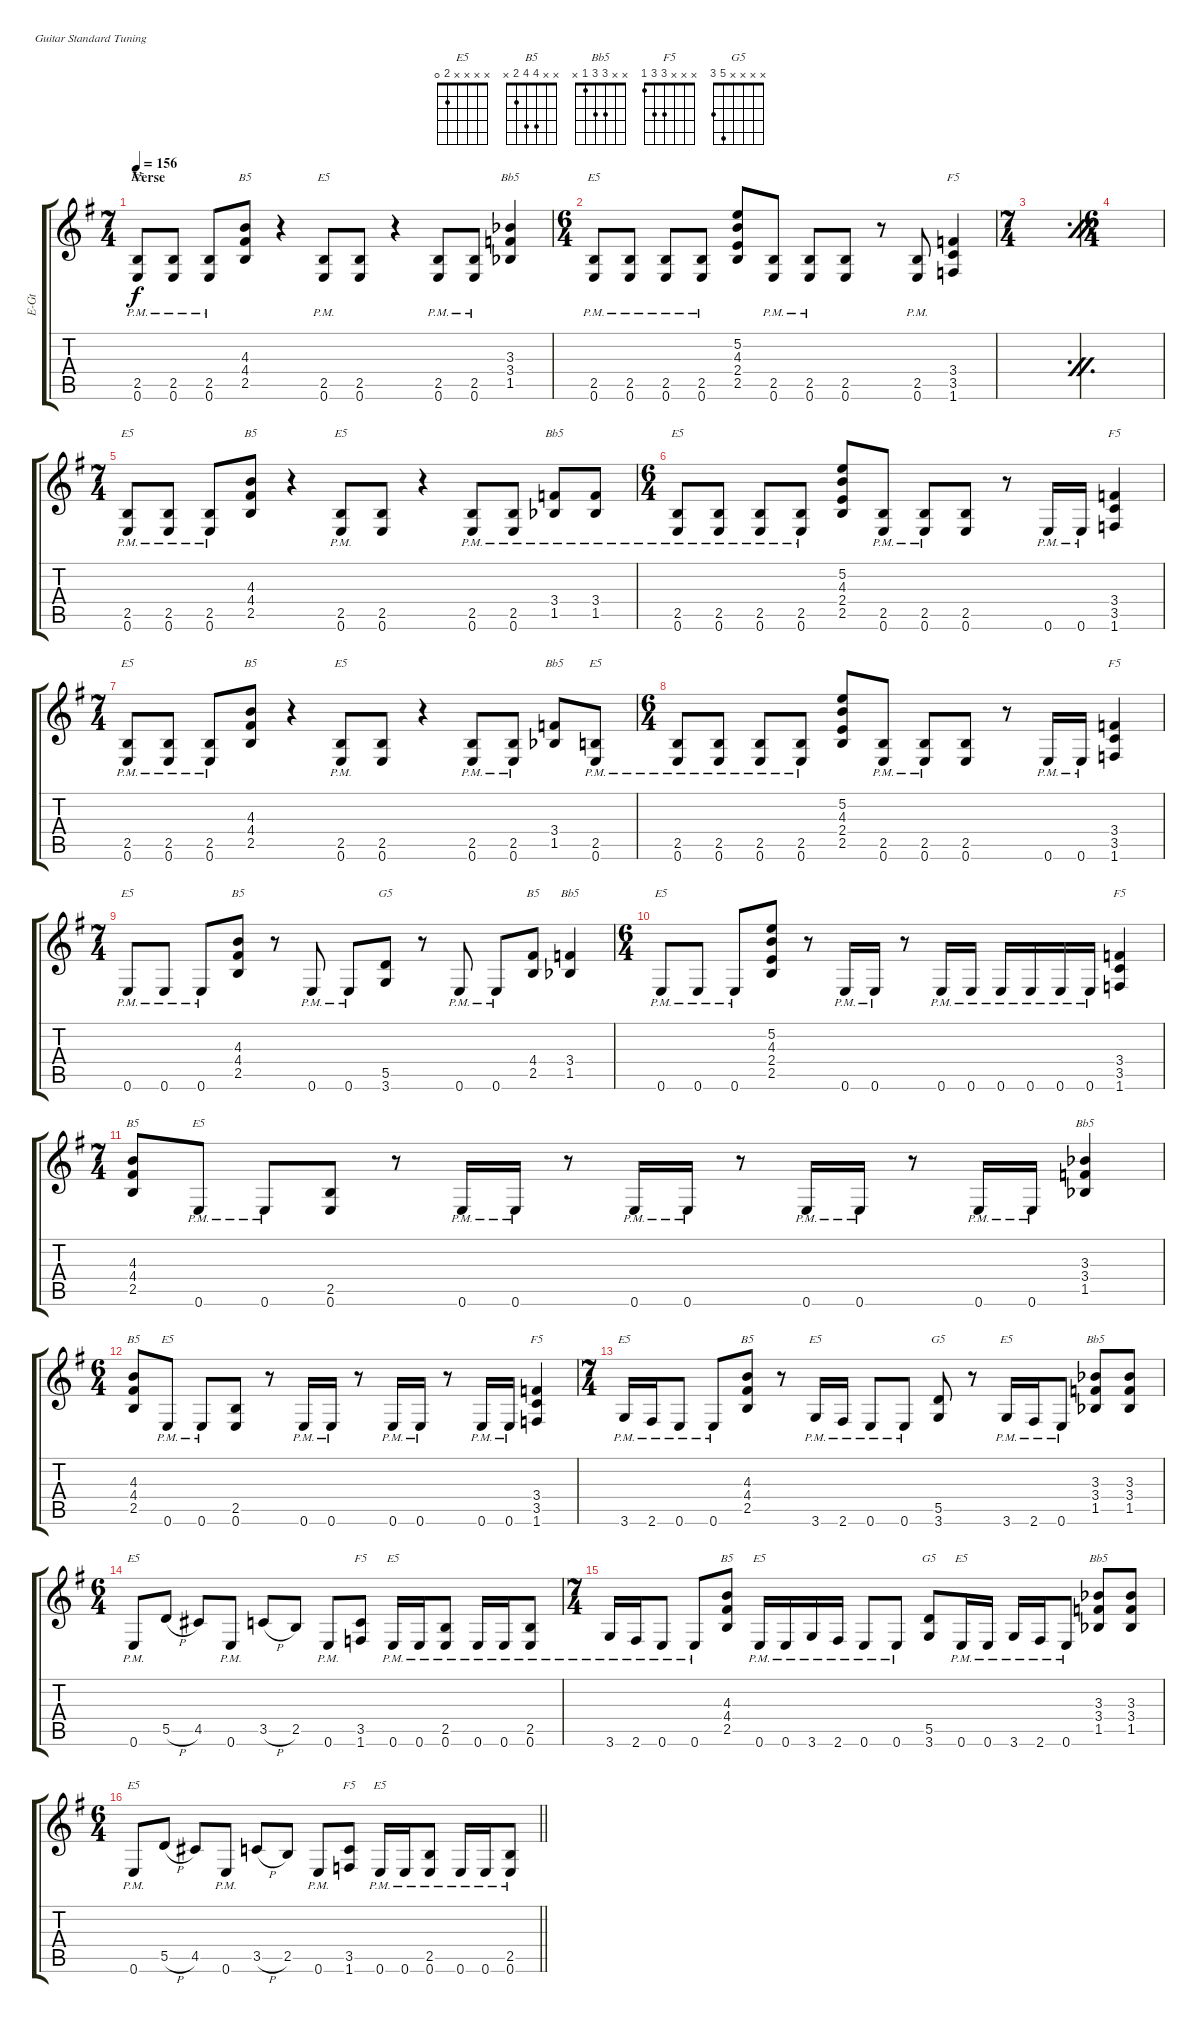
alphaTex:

\defaultSystemsLayout 4
\bracketExtendMode groupsimilarinstruments
\otherSystemsTrackNameOrientation horizontal
\track ("Rhythm Guitar I" "E-Gt") {multiBarRest instrument distortionguitar}
\staff {score tabs}
\tuning (E4 B3 G3 D3 A2 E2)
\chord ("E5" x x x x 2 0) {showfingering false}
\chord ("B5" x x 4 4 2 x) {showfingering false}
\chord ("Bb5" x x 3 3 1 x) {showfingering false}
\chord ("F5" x x x 3 3 1) {showfingering false}
\chord ("G5" x x x x 5 3) {showfingering false}
\ts (7 4)
\beaming (8 2 2 2 2 2 2 2)
\section ("" "Verse")
\tempo 156
\clef g2
\ks g
(0.6{pm acc forcenatural} 2.5{pm acc forcenatural}).8{ch "E5" dy f beam Up} (0.6{pm acc forcenatural} 2.5{pm acc forcenatural}).8{beam Up} (0.6{pm acc forcenatural} 2.5{pm acc forcenatural}).8{beam Up} (2.5{acc forcenatural} 4.4{acc #} 4.3{acc forcenatural}).8{ch "B5" beam Up} r.4{beam Up} (0.6{pm acc forcenatural} 2.5{pm acc forcenatural}).8{ch "E5" beam Up} (0.6{acc forcenatural} 2.5{acc forcenatural}).8{beam Up} r.4{beam Up} (0.6{pm acc forcenatural} 2.5{pm acc forcenatural}).8{beam Up} (0.6{pm acc forcenatural} 2.5{pm acc forcenatural}).8{beam Up} (1.5{acc b} 3.4{acc forcenatural} 3.3{acc b}).4{ch "Bb5" beam Up} |
\ts (6 4)
\beaming (8 2 2 2 2 2 2 2)
(0.6{pm acc forcenatural} 2.5{pm acc forcenatural}).8{ch "E5" beam Up} (0.6{pm acc forcenatural} 2.5{pm acc forcenatural}).8{beam Up} (0.6{pm acc forcenatural} 2.5{pm acc forcenatural}).8{beam Up} (0.6{pm acc forcenatural} 2.5{pm acc forcenatural}).8{beam Up} (2.4{acc forcenatural} 2.5{acc forcenatural} 4.3{acc forcenatural} 5.2{acc forcenatural}).8{beam Up} (0.6{pm acc forcenatural} 2.5{pm acc forcenatural}).8{beam Up} (0.6{pm acc forcenatural} 2.5{pm acc forcenatural}).8{beam Up} (2.5{acc forcenatural} 0.6{acc forcenatural}).8{beam Up} r.8{beam Up} (0.6{pm acc forcenatural} 2.5{pm acc forcenatural}).8{beam Up} (1.6{acc forcenatural} 3.5{acc forcenatural} 3.4{acc forcenatural}).4{ch "F5" beam Up} |
\ts (7 4)
\beaming (8 2 2 2 2 2 2 2)
\simile firstofdouble
|
\ts (6 4)
\beaming (8 2 2 2 2 2 2 2)
\simile secondofdouble
|
\ts (7 4)
\beaming (8 2 2 2 2 2 2 2)
\simile none
(0.6{pm acc forcenatural} 2.5{pm acc forcenatural}).8{ch "E5" beam Up} (0.6{pm acc forcenatural} 2.5{pm acc forcenatural}).8{beam Up} (0.6{pm acc forcenatural} 2.5{pm acc forcenatural}).8{beam Up} (2.5{acc forcenatural} 4.4{acc #} 4.3{acc forcenatural}).8{ch "B5" beam Up} r.4{beam Up} (0.6{pm acc forcenatural} 2.5{pm acc forcenatural}).8{ch "E5" beam Up} (0.6{acc forcenatural} 2.5{acc forcenatural}).8{beam Up} r.4{beam Up} (0.6{pm acc forcenatural} 2.5{pm acc forcenatural}).8{beam Up} (0.6{pm acc forcenatural} 2.5{pm acc forcenatural}).8{beam Up} (1.5{pm acc b} 3.4{pm acc forcenatural}).8{ch "Bb5" beam Up} (1.5{pm acc b} 3.4{pm acc forcenatural}).8{beam Up} |
\ts (6 4)
\beaming (8 2 2 2 2 2 2 2)
(0.6{pm acc forcenatural} 2.5{pm acc forcenatural}).8{ch "E5" beam Up} (0.6{pm acc forcenatural} 2.5{pm acc forcenatural}).8{beam Up} (0.6{pm acc forcenatural} 2.5{pm acc forcenatural}).8{beam Up} (0.6{pm acc forcenatural} 2.5{pm acc forcenatural}).8{beam Up} (2.4{acc forcenatural} 2.5{acc forcenatural} 4.3{acc forcenatural} 5.2{acc forcenatural}).8{beam Up} (0.6{pm acc forcenatural} 2.5{pm acc forcenatural}).8{beam Up} (0.6{pm acc forcenatural} 2.5{pm acc forcenatural}).8{beam Up} (2.5{acc forcenatural} 0.6{acc forcenatural}).8{beam Up} r.8{beam Up} 0.6{pm acc forcenatural}.16{beam Up} 0.6{pm acc forcenatural}.16{beam Up} (1.6{acc forcenatural} 3.5{acc forcenatural} 3.4{acc forcenatural}).4{ch "F5" beam Up} |
\ts (7 4)
\beaming (8 2 2 2 2 2 2 2)
(0.6{pm acc forcenatural} 2.5{pm acc forcenatural}).8{ch "E5" beam Up} (0.6{pm acc forcenatural} 2.5{pm acc forcenatural}).8{beam Up} (0.6{pm acc forcenatural} 2.5{pm acc forcenatural}).8{beam Up} (2.5{acc forcenatural} 4.4{acc #} 4.3{acc forcenatural}).8{ch "B5" beam Up} r.4{beam Up} (0.6{pm acc forcenatural} 2.5{pm acc forcenatural}).8{ch "E5" beam Up} (0.6{acc forcenatural} 2.5{acc forcenatural}).8{beam Up} r.4{beam Up} (0.6{pm acc forcenatural} 2.5{pm acc forcenatural}).8{beam Up} (0.6{pm acc forcenatural} 2.5{pm acc forcenatural}).8{beam Up} (1.5{acc b} 3.4{acc forcenatural}).8{ch "Bb5" beam Up} (0.6{pm acc forcenatural} 2.5{pm acc forcenatural}).8{ch "E5" beam Up} |
\ts (6 4)
\beaming (8 2 2 2 2 2 2 2)
(0.6{pm acc forcenatural} 2.5{pm acc forcenatural}).8{beam Up} (0.6{pm acc forcenatural} 2.5{pm acc forcenatural}).8{beam Up} (0.6{pm acc forcenatural} 2.5{pm acc forcenatural}).8{beam Up} (0.6{pm acc forcenatural} 2.5{pm acc forcenatural}).8{beam Up} (2.4{acc forcenatural} 2.5{acc forcenatural} 4.3{acc forcenatural} 5.2{acc forcenatural}).8{beam Up} (0.6{pm acc forcenatural} 2.5{pm acc forcenatural}).8{beam Up} (0.6{pm acc forcenatural} 2.5{pm acc forcenatural}).8{beam Up} (2.5{acc forcenatural} 0.6{acc forcenatural}).8{beam Up} r.8{beam Up} 0.6{pm acc forcenatural}.16{beam Up} 0.6{pm acc forcenatural}.16{beam Up} (1.6{acc forcenatural} 3.5{acc forcenatural} 3.4{acc forcenatural}).4{ch "F5" beam Up} |
\ts (7 4)
\beaming (8 2 2 2 2 2 2 2)
0.6{pm acc forcenatural}.8{ch "E5" beam Up} 0.6{pm acc forcenatural}.8{beam Up} 0.6{pm acc forcenatural}.8{beam Up} (2.5{acc forcenatural} 4.4{acc #} 4.3{acc forcenatural}).8{ch "B5" beam Up} r.8{beam Up} 0.6{pm acc forcenatural}.8{beam Up} 0.6{pm acc forcenatural}.8{beam Up} (3.6{acc forcenatural} 5.5{acc forcenatural}).8{ch "G5" beam Up} r.8{beam Up} 0.6{pm acc forcenatural}.8{beam Up} 0.6{pm acc forcenatural}.8{beam Up} (2.5{acc forcenatural} 4.4{acc #}).8{ch "B5" beam Up} (1.5{acc b} 3.4{acc forcenatural}).4{ch "Bb5" beam Up} |
\ts (6 4)
\beaming (8 2 2 2 2 2 2 2)
0.6{pm acc forcenatural}.8{ch "E5" beam Up} 0.6{pm acc forcenatural}.8{beam Up} 0.6{pm acc forcenatural}.8{beam Up} (2.5{acc forcenatural} 2.4{acc forcenatural} 4.3{acc forcenatural} 5.2{acc forcenatural}).8{beam Up} r.8{beam Up} 0.6{pm acc forcenatural}.16{beam Up} 0.6{pm acc forcenatural}.16{beam Up} r.8{beam Up} 0.6{pm acc forcenatural}.16{beam Up} 0.6{pm acc forcenatural}.16{beam Up} 0.6{pm acc forcenatural}.16{beam Up} 0.6{pm acc forcenatural}.16{beam Up} 0.6{pm acc forcenatural}.16{beam Up} 0.6{pm acc forcenatural}.16{beam Up} (1.6{acc forcenatural} 3.5{acc forcenatural} 3.4{acc forcenatural}).4{ch "F5" beam Up} |
\ts (7 4)
\beaming (8 2 2 2 2 2 2 2)
(4.4{acc #} 4.3{acc forcenatural} 2.5{acc forcenatural}).8{ch "B5" beam Up} 0.6{pm acc forcenatural}.8{ch "E5" beam Up} 0.6{pm acc forcenatural}.8{beam Up} (0.6{acc forcenatural} 2.5{acc forcenatural}).8{beam Up} r.8{beam Up} 0.6{pm acc forcenatural}.16{beam Up} 0.6{pm acc forcenatural}.16{beam Up} r.8{beam Up} 0.6{pm acc forcenatural}.16{beam Up} 0.6{pm acc forcenatural}.16{beam Up} r.8{beam Up} 0.6{pm acc forcenatural}.16{beam Up} 0.6{pm acc forcenatural}.16{beam Up} r.8{beam Up} 0.6{pm acc forcenatural}.16{beam Up} 0.6{pm acc forcenatural}.16{beam Up} (1.5{acc b} 3.4{acc forcenatural} 3.3{acc b}).4{ch "Bb5" beam Up} |
\ts (6 4)
\beaming (8 2 2 2 2 2 2 2)
(4.4{acc #} 4.3{acc forcenatural} 2.5{acc forcenatural}).8{ch "B5" beam Up} 0.6{pm acc forcenatural}.8{ch "E5" beam Up} 0.6{pm acc forcenatural}.8{beam Up} (0.6{acc forcenatural} 2.5{acc forcenatural}).8{beam Up} r.8{beam Up} 0.6{pm acc forcenatural}.16{beam Up} 0.6{pm acc forcenatural}.16{beam Up} r.8{beam Up} 0.6{pm acc forcenatural}.16{beam Up} 0.6{pm acc forcenatural}.16{beam Up} r.8{beam Up} 0.6{pm acc forcenatural}.16{beam Up} 0.6{pm acc forcenatural}.16{beam Up} (1.6{acc forcenatural} 3.5{acc forcenatural} 3.4{acc forcenatural}).4{ch "F5" beam Up} |
\ts (7 4)
\beaming (8 2 2 2 2 2 2 2)
3.6{pm acc forcenatural}.16{ch "E5" beam Up} 2.6{pm acc #}.16{beam Up} 0.6{pm acc forcenatural}.8{beam Up} 0.6{pm acc forcenatural}.8{beam Up} (2.5{acc forcenatural} 4.4{acc #} 4.3{acc forcenatural}).8{ch "B5" beam Up} r.8{beam Up} 3.6{pm acc forcenatural}.16{ch "E5" beam Up} 2.6{pm acc #}.16{beam Up} 0.6{pm acc forcenatural}.8{beam Up} 0.6{pm acc forcenatural}.8{beam Up} (3.6{acc forcenatural} 5.5{acc forcenatural}).8{ch "G5" beam Up} r.8{beam Up} 3.6{pm acc forcenatural}.16{ch "E5" beam Up} 2.6{pm acc #}.16{beam Up} 0.6{pm acc forcenatural}.8{beam Up} (1.5{acc b} 3.4{acc forcenatural} 3.3{acc b}).8{ch "Bb5" beam Up} (1.5{acc b} 3.4{acc forcenatural} 3.3{acc b}).8{beam Up} |
\ts (6 4)
\beaming (8 2 2 2 2 2 2 2)
0.6{pm acc forcenatural}.8{ch "E5" beam Up} 5.5{h acc forcenatural}.8{beam Up} 4.5{acc #}.8{beam Up} 0.6{pm acc forcenatural}.8{beam Up} 3.5{h acc forcenatural}.8{beam Up} 2.5{acc forcenatural}.8{beam Up} 0.6{pm acc forcenatural}.8{beam Up} (1.6{acc forcenatural} 3.5{acc forcenatural}).8{ch "F5" beam Up} 0.6{pm acc forcenatural}.16{ch "E5" beam Up} 0.6{pm acc forcenatural}.16{beam Up} (0.6{pm acc forcenatural} 2.5{pm acc forcenatural}).8{beam Up} 0.6{pm acc forcenatural}.16{beam Up} 0.6{pm acc forcenatural}.16{beam Up} (0.6{pm acc forcenatural} 2.5{pm acc forcenatural}).8{beam Up} |
\ts (7 4)
\beaming (8 2 2 2 2 2 2 2)
3.6{pm acc forcenatural}.16{beam Up} 2.6{pm acc #}.16{beam Up} 0.6{pm acc forcenatural}.8{beam Up} 0.6{pm acc forcenatural}.8{beam Up} (2.5{acc forcenatural} 4.4{acc #} 4.3{acc forcenatural}).8{ch "B5" beam Up} 0.6{pm acc forcenatural}.16{ch "E5" beam Up} 0.6{pm acc forcenatural}.16{beam Up} 3.6{pm acc forcenatural}.16{beam Up} 2.6{pm acc #}.16{beam Up} 0.6{pm acc forcenatural}.8{beam Up} 0.6{pm acc forcenatural}.8{beam Up} (3.6{acc forcenatural} 5.5{acc forcenatural}).8{ch "G5" beam Up} 0.6{pm acc forcenatural}.16{ch "E5" beam Up} 0.6{pm acc forcenatural}.16{beam Up} 3.6{pm acc forcenatural}.16{beam Up} 2.6{pm acc #}.16{beam Up} 0.6{pm acc forcenatural}.8{beam Up} (1.5{acc b} 3.4{acc forcenatural} 3.3{acc b}).8{ch "Bb5" beam Up} (1.5{acc b} 3.4{acc forcenatural} 3.3{acc b}).8{beam Up} |
\ts (6 4)
\beaming (8 2 2 2 2 2 2 2)
\barLineRight lightlight
0.6{pm acc forcenatural}.8{ch "E5" beam Up} 5.5{h acc forcenatural}.8{beam Up} 4.5{acc #}.8{beam Up} 0.6{pm acc forcenatural}.8{beam Up} 3.5{h acc forcenatural}.8{beam Up} 2.5{acc forcenatural}.8{beam Up} 0.6{pm acc forcenatural}.8{beam Up} (1.6{acc forcenatural} 3.5{acc forcenatural}).8{ch "F5" beam Up} 0.6{pm acc forcenatural}.16{ch "E5" beam Up} 0.6{pm acc forcenatural}.16{beam Up} (0.6{pm acc forcenatural} 2.5{pm acc forcenatural}).8{beam Up} 0.6{pm acc forcenatural}.16{beam Up} 0.6{pm acc forcenatural}.16{beam Up} (0.6{pm acc forcenatural} 2.5{pm acc forcenatural}).8{beam Up}
